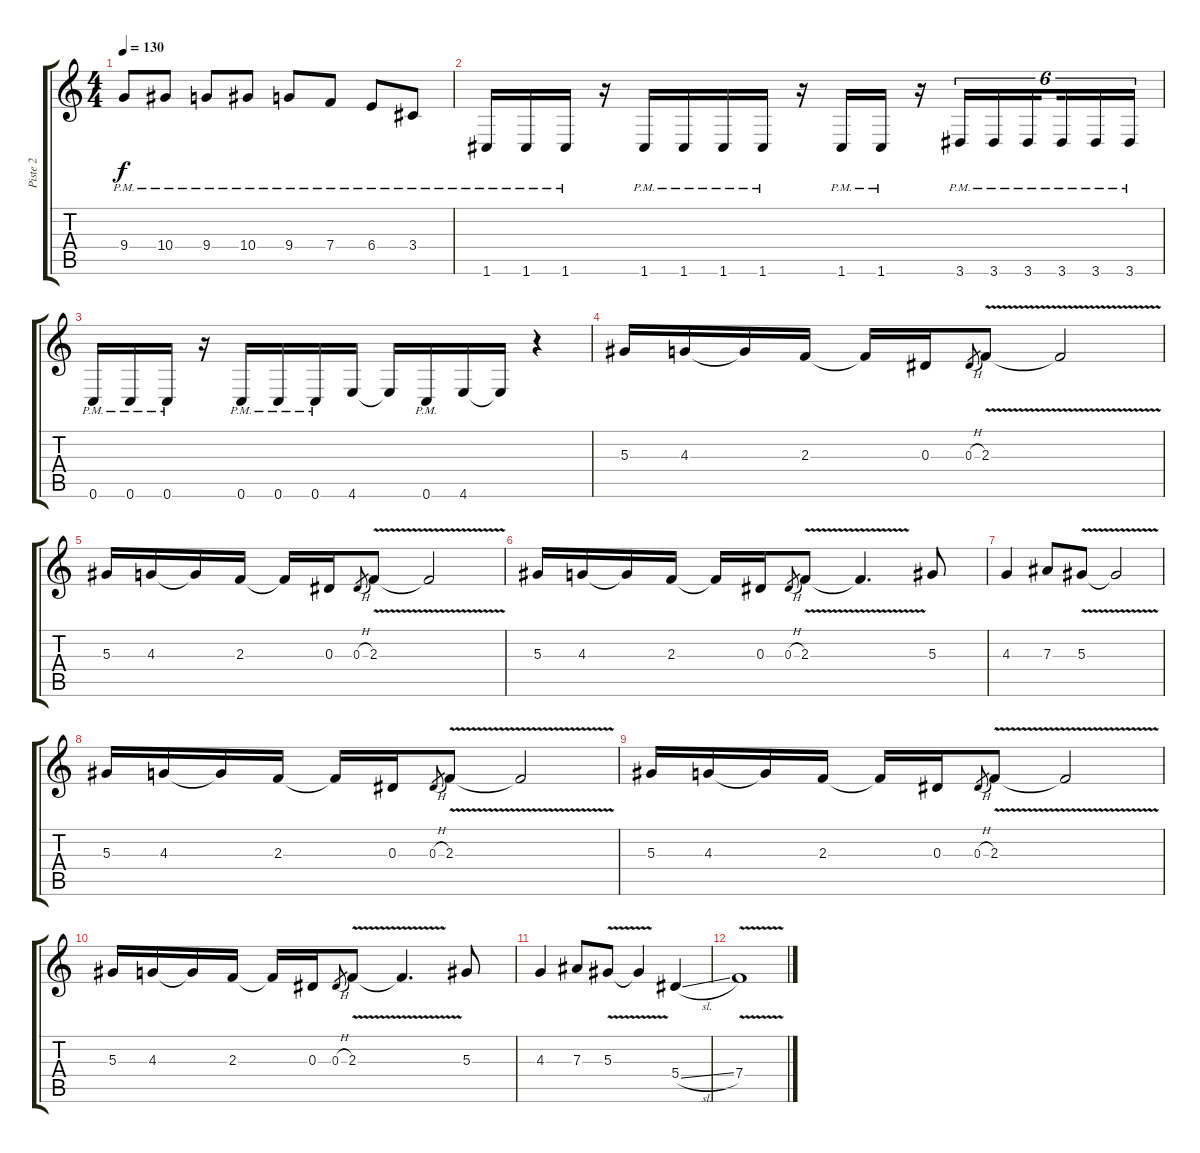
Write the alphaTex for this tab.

\track ("Piste 2" "Piste 2") {instrument distortionguitar}
\staff {score tabs}
\tuning (C4 G3 Eb3 Bb2 F2 C2) {hide}
\ts (4 4)
\tempo 130
\clef g2
\ks c
9.4{pm}.8{dy f} 10.4{pm}.8 9.4{pm}.8 10.4{pm}.8 9.4{pm}.8 7.4{pm}.8 6.4{pm}.8 3.4{pm}.8 |
1.6{pm}.16 1.6{pm}.16 1.6{pm}.16 r.16 1.6{pm}.16 1.6{pm}.16 1.6{pm}.16 1.6{pm}.16 r.16 1.6{pm}.16 1.6{pm}.16 r.16 3.6{pm}.16{tu (6 4)} 3.6{pm}.16{tu (6 4)} 3.6{pm}.16{tu (6 4) beam splitsecondary} 3.6{pm}.16{tu (6 4)} 3.6{pm}.16{tu (6 4)} 3.6{pm}.16{tu (6 4)} |
0.6{pm}.16 0.6{pm}.16 0.6{pm}.16 r.16 0.6{pm}.16 0.6{pm}.16 0.6{pm}.16 4.6.16 4.6{t}.16 0.6{pm}.16 4.6.16 4.6{t}.16 r.4 |
5.3.16 4.3.16 4.3{t}.16 2.3.16 2.3{t}.16 0.3.16 0.3{h}.8{gr} 2.3{v}.8 2.3{t}.2 |
5.3.16 4.3.16 4.3{t}.16 2.3.16 2.3{t}.16 0.3.16 0.3{h}.8{gr} 2.3{v}.8 2.3{t}.2 |
5.3.16 4.3.16 4.3{t}.16 2.3.16 2.3{t}.16 0.3.16 0.3{h}.8{gr} 2.3{v}.8 2.3{t}.4{d} 5.3.8 |
4.3.4 7.3.8 5.3{v}.8 5.3{t}.2 |
5.3.16 4.3.16 4.3{t}.16 2.3.16 2.3{t}.16 0.3.16 0.3{h}.8{gr} 2.3{v}.8 2.3{t}.2 |
5.3.16 4.3.16 4.3{t}.16 2.3.16 2.3{t}.16 0.3.16 0.3{h}.8{gr} 2.3{v}.8 2.3{t}.2 |
5.3.16 4.3.16 4.3{t}.16 2.3.16 2.3{t}.16 0.3.16 0.3{h}.8{gr} 2.3{v}.8 2.3{t}.4{d} 5.3.8 |
4.3.4 7.3.8 5.3{v}.8 5.3{t}.4 5.4{sl}.4 |
7.4{v}.1
